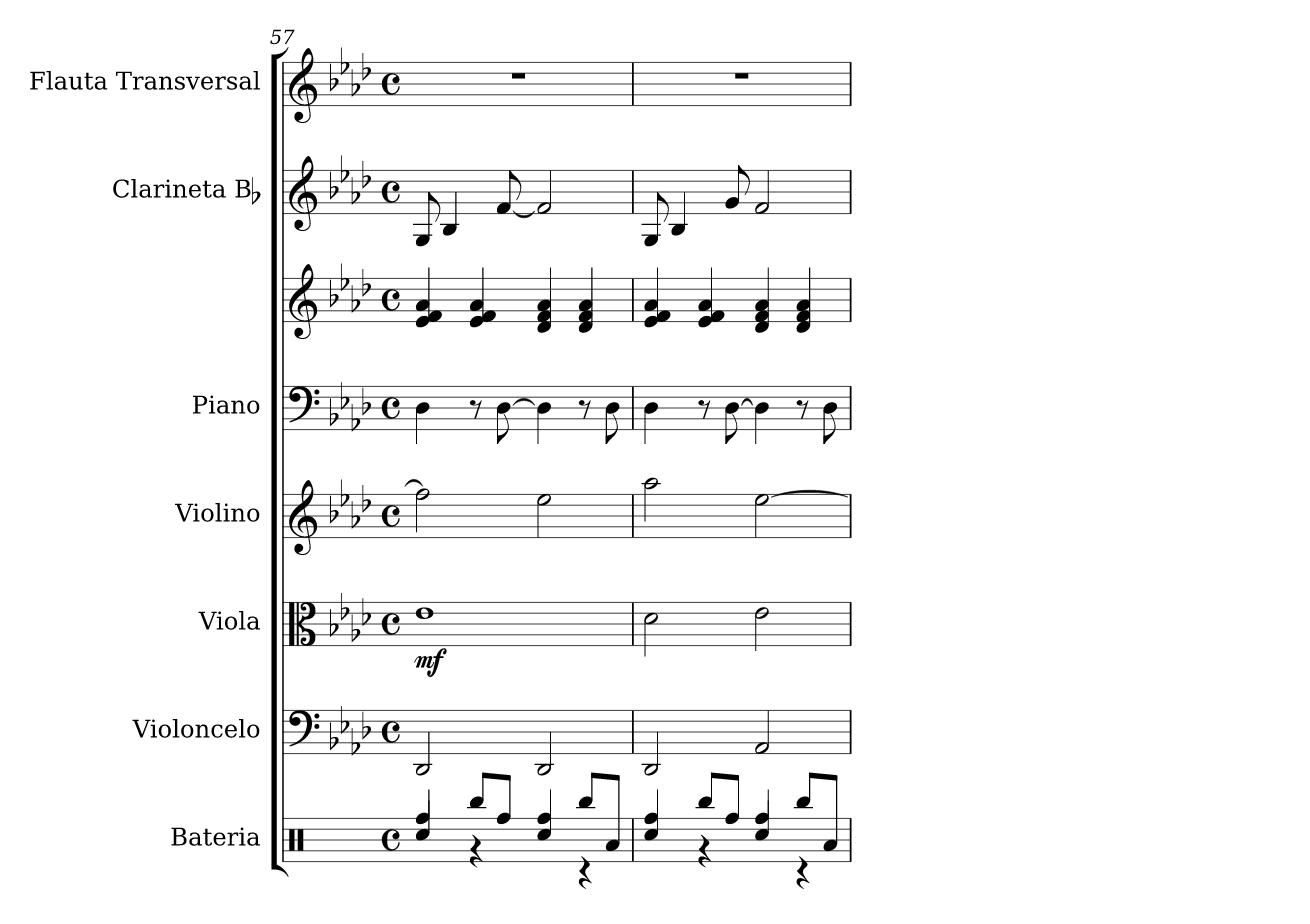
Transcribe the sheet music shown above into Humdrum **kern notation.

**kern	**kern	**kern	**dynam	**kern	**kern	**kern	**kern	**kern
*part7	*part6	*part5	*part5	*part4	*part3	*part3	*part2	*part1
*staff8	*staff7	*staff6	*staff6	*staff5	*staff4	*staff3	*staff2	*staff1
*I"Bateria	*I"Violoncelo	*I"Viola	*	*I"Violino	*I"Piano	*	*I"Clarineta Bb	*I"Flauta Transversal
*I'Bat.	*I'Vc.	*I'Vla	*	*I'Vln.	*I'Pno	*	*I'Cl. Bb	*I'Fl.
*clefX	*clefF4	*clefC3	*	*clefG2	*clefF4	*clefG2	*clefG2	*clefG2
*	*	*	*	*	*	*	*ITrd1c2	*
*k[]	*k[b-e-a-d-]	*k[b-e-a-d-]	*	*k[b-e-a-d-]	*k[b-e-a-d-]	*k[b-e-a-d-]	*k[b-e-a-d-g-c-]	*k[b-e-a-d-]
*M4/4	*M4/4	*M4/4	*	*M4/4	*M4/4	*M4/4	*M4/4	*M4/4
*met(c)	*met(c)	*met(c)	*	*met(c)	*met(c)	*met(c)	*met(c)	*met(c)
=57	=57	=57	=57	=57	=57	=57	=57	=57
*^	*	*	*	*	*	*	*	*
!	!	!	!	!LO:DY:b	!	!	!	!	!
4Rff/	4Rcc/	2DD-/	1e-	mf	2ff\]	4D-\	4e-/ 4f/ 4a-/	8F/	1r
.	.	.	.	.	.	.	.	4A-/	.
8Rbb/L	4r	.	.	.	.	8r	4e-/ 4f/ 4a-/	.	.
8Rff/J	.	.	.	.	.	[8D-\	.	[8e-/	.
4Rff/	4Rcc/	2DD-/	.	.	2ee-\	4D-\]	4d-/ 4f/ 4a-/	2e-/]	.
8Rbb/L	4r	.	.	.	.	8r	4d-/ 4f/ 4a-/	.	.
8Ra/J	.	.	.	.	.	8D-\	.	.	.
=58	=58	=58	=58	=58	=58	=58	=58	=58	=58
4Rff/	4Rcc/	2DD-/	2d-\	.	2aa-\	4D-\	4e-/ 4f/ 4a-/	8F/	1r
.	.	.	.	.	.	.	.	4A-/	.
8Rbb/L	4r	.	.	.	.	8r	4e-/ 4f/ 4a-/	.	.
8Rff/J	.	.	.	.	.	[8D-\	.	8f/	.
4Rff/	4Rcc/	2AA-/	2e-\	.	[2ee-\	4D-\]	4d-/ 4f/ 4a-/	2e-/	.
8Rbb/L	4r	.	.	.	.	8r	4d-/ 4f/ 4a-/	.	.
8Ra/J	.	.	.	.	.	8D-\	.	.	.
*v	*v	*	*	*	*	*	*	*	*
=	=	=	=	=	=	=	=	=
*-	*-	*-	*-	*-	*-	*-	*-	*-
